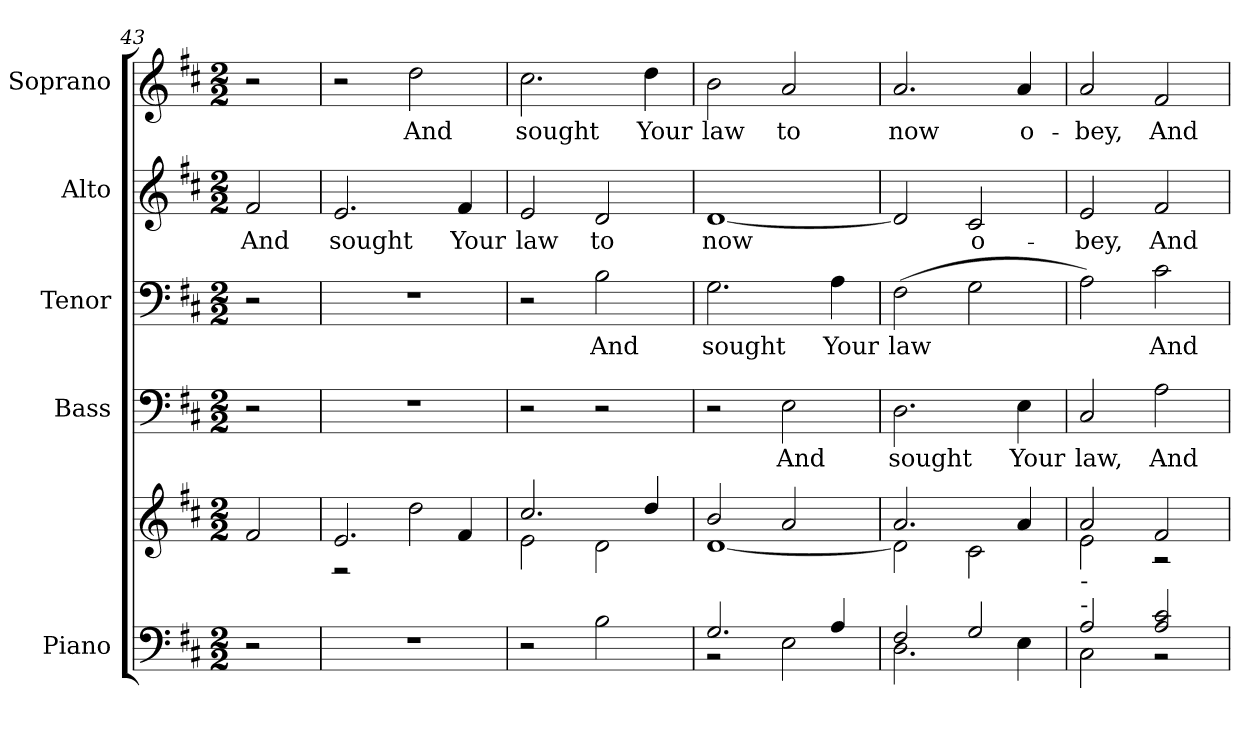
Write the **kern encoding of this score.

**kern	**kern	**kern	**text	**kern	**text	**kern	**text	**kern	**text
*part5	*part5	*part4	*part4	*part3	*part3	*part2	*part2	*part1	*part1
*staff6	*staff5	*staff4	*staff4	*staff3	*staff3	*staff2	*staff2	*staff1	*staff1
*I"Piano	*	*I"Bass	*	*I"Tenor	*	*I"Alto	*	*I"Soprano	*
*I'Pno.	*	*I'B.	*	*I'T.	*	*I'A.	*	*I'S.	*
*clefF4	*clefG2	*clefF4	*	*clefF4	*	*clefG2	*	*clefG2	*
*k[f#c#]	*k[f#c#]	*k[f#c#]	*	*k[f#c#]	*	*k[f#c#]	*	*k[f#c#]	*
*D:	*D:	*D:	*	*D:	*	*D:	*	*D:	*
*M2/2	*M2/2	*M2/2	*	*M2/2	*	*M2/2	*	*M2/2	*
=43	=43	=43	=43	=43	=43	=43	=43	=43	=43
!	!	!	!	!	!	!	!LO:LY:b:color=#000000	!	!
2r	2f#i/	2r	.	2r	.	2f#i/	And	2r	.
=44	=44	=44	=44	=44	=44	=44	=44	=44	=44
*	*^	*	*	*	*	*	*	*	*
!	!	!	!	!	!	!	!	!LO:LY:b:color=#000000	!	!
1r	2.ei/	2r	1r	.	1r	.	2.ei/	sought	2r	.
!	!	!	!	!	!	!	!	!	!	!LO:LY:b:color=#000000
.	.	2ddi\	.	.	.	.	.	.	2ddi\	And
!	!	!	!	!	!	!	!	!LO:LY:b:color=#000000	!	!
.	4f#i/	.	.	.	.	.	4f#i/	Your	.	.
=45	=45	=45	=45	=45	=45	=45	=45	=45	=45	=45
!	!	!	!	!	!	!	!	!LO:LY:b:color=#000000	!	!
!	!	!	!	!	!	!	!	!	!	!LO:LY:b:color=#000000
2r	2.cc#i/	2ei\	2r	.	2r	.	2ei/	law	2.cc#i\	sought
!	!	!	!	!	!	!LO:LY:b:color=#000000	!	!	!	!
!	!	!	!	!	!	!	!	!LO:LY:b:color=#000000	!	!
2Bi\	.	2di\	2r	.	2Bi\	And	2di/	to	.	.
!	!	!	!	!	!	!	!	!	!	!LO:LY:b:color=#000000
.	4ddi/	.	.	.	.	.	.	.	4ddi\	Your
!!LO:PB:g=z
=46	=46	=46	=46	=46	=46	=46	=46	=46	=46	=46
*^	*	*	*	*	*	*	*	*	*	*
!	!	!	!	!	!	!	!LO:LY:b:color=#000000	!	!	!	!
!	!	!	!	!	!	!	!	!	!LO:LY:b:color=#000000	!	!
!	!	!	!	!	!	!	!	!	!	!	!LO:LY:b:color=#000000
2.Gi/	2r	2bi/	[<1di	2r	.	2.Gi\	sought	[<1di	now	2bi\	law
!	!	!	!	!	!LO:LY:b:color=#000000	!	!	!	!	!	!
!	!	!	!	!	!	!	!	!	!	!	!LO:LY:b:color=#000000
.	2Ei\	2ai/	.	2Ei\	And	.	.	.	.	2ai/	to
!	!	!	!	!	!	!	!LO:LY:b:color=#000000	!	!	!	!
4Ai/	.	.	.	.	.	4Ai\	Your	.	.	.	.
=47	=47	=47	=47	=47	=47	=47	=47	=47	=47	=47	=47
!	!	!	!	!	!LO:LY:b:color=#000000	!	!	!	!	!	!
!	!	!	!	!	!	!	!LO:LY:b:color=#000000	!	!	!	!
!	!	!	!	!	!	!	!	!	!	!	!LO:LY:b:color=#000000
2F#i/	2.Di\	2.ai/	2di\]	2.Di\	sought	(2F#i\	law	2di/]	.	2.ai/	now
!	!	!	!	!	!	!	!	!	!LO:LY:b:color=#000000	!	!
2Gi/	.	.	2c#i\	.	.	2Gi\	.	2c#i/	o-	.	.
!	!	!	!	!	!LO:LY:b:color=#000000	!	!	!	!	!	!
!	!	!	!	!	!	!	!	!	!	!	!LO:LY:b:color=#000000
.	4Ei\	4ai/	.	4Ei\	Your	.	.	.	.	4ai/	o-
=48	=48	=48	=48	=48	=48	=48	=48	=48	=48	=48	=48
!	!	!	!	!	!LO:LY:b:color=#000000	!	!	!	!	!	!
!	!	!	!	!	!	!	!	!	!LO:LY:b:color=#000000	!	!
!	!	!LO:TX:b:t=-	!	!	!	!	!	!	!	!	!
!LO:TX:a:t=-	!	!	!	!	!	!	!	!	!	!	!
!	!	!	!	!	!	!	!	!	!	!	!LO:LY:b:color=#000000
2Ai/	2C#i\	2ai/	2ei\	2C#i/	law,	2Ai\)	.	2ei/	-bey,	2ai/	-bey,
!	!	!	!	!	!LO:LY:b:color=#000000	!	!	!	!	!	!
!	!	!	!	!	!	!	!LO:LY:b:color=#000000	!	!	!	!
!	!	!	!	!	!	!	!	!	!LO:LY:b:color=#000000	!	!
!	!	!	!	!	!	!	!	!	!	!	!LO:LY:b:color=#000000
2Ai/ 2c#i	2r	2f#i/	2r	2Ai\	And	2c#i\	And	2f#i/	And	2f#i/	And
*v	*v	*	*	*	*	*	*	*	*	*	*
*	*v	*v	*	*	*	*	*	*	*	*
=	=	=	=	=	=	=	=	=	=
*-	*-	*-	*-	*-	*-	*-	*-	*-	*-
